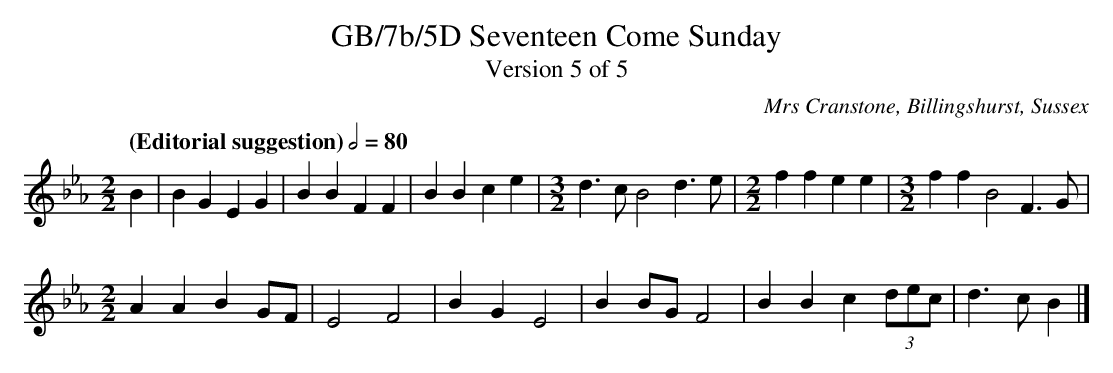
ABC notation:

X:1
T:GB/7b/5D Seventeen Come Sunday
T:Version 5 of 5
C:Mrs Cranstone, Billingshurst, Sussex
L:1/4
Q:"(Editorial suggestion)" 1/2=80
M:2/2
K:Bbmix
B | B G E G | B B F F | B B c e |[M:3/2] d3/2 c/ B2 d3/2 e/ |[M:2/2] f f e e |[M:3/2] f f B2 F3/2 G/ |
[M:2/2] A A B G/F/ | E2 F2 | B G E2 | B B/G/ F2 | B B c (3d/e/c/ |d3/2 c/ B |]
